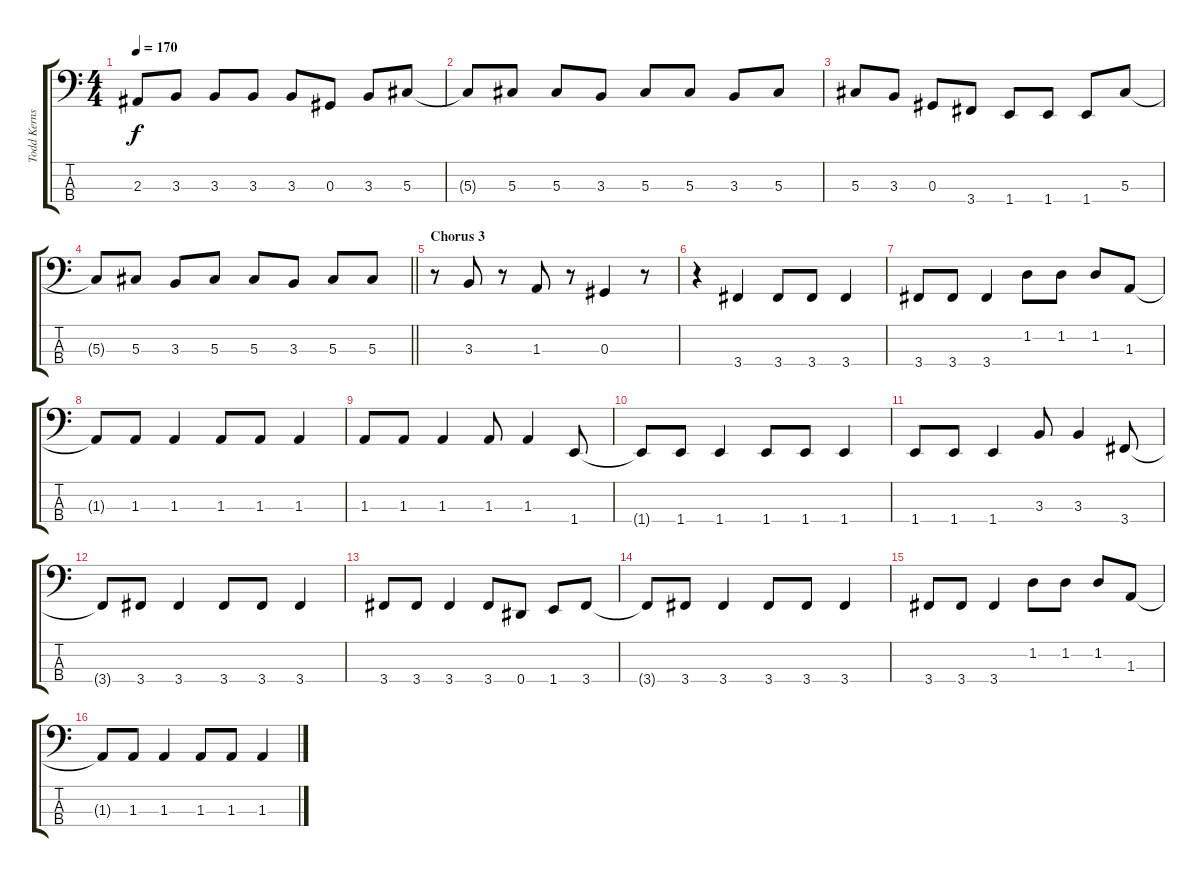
\track ("Todd Kerns" "Todd Kerns") {instrument electricbasspick}
\staff {score tabs}
\tuning (Gb2 Db2 Ab1 Eb1) {hide}
\ts (4 4)
\tempo 170
\clef f4
\ks c
2.3.8{dy f} 3.3.8 3.3.8 3.3.8 3.3.8 0.3.8 3.3.8 5.3.8 |
5.3{t}.8 5.3.8 5.3.8 3.3.8 5.3.8 5.3.8 3.3.8 5.3.8 |
5.3.8 3.3.8 0.3.8 3.4.8 1.4.8 1.4.8 1.4.8 5.3.8 |
\barLineRight lightlight
5.3{t}.8 5.3.8 3.3.8 5.3.8 5.3.8 3.3.8 5.3.8 5.3.8 |
\section ("" "Chorus 3")
r.8 3.3.8 r.8 1.3.8 r.8 0.3.4 r.8 |
r.4 3.4.4 3.4.8 3.4.8 3.4.4 |
3.4.8 3.4.8 3.4.4 1.2.8 1.2.8 1.2.8 1.3.8 |
1.3{t}.8 1.3.8 1.3.4 1.3.8 1.3.8 1.3.4 |
1.3.8 1.3.8 1.3.4 1.3.8 1.3.4 1.4.8 |
1.4{t}.8 1.4.8 1.4.4 1.4.8 1.4.8 1.4.4 |
1.4.8 1.4.8 1.4.4 3.3.8 3.3.4 3.4.8 |
3.4{t}.8 3.4.8 3.4.4 3.4.8 3.4.8 3.4.4 |
3.4.8 3.4.8 3.4.4 3.4.8 0.4.8 1.4.8 3.4.8 |
3.4{t}.8 3.4.8 3.4.4 3.4.8 3.4.8 3.4.4 |
3.4.8 3.4.8 3.4.4 1.2.8 1.2.8 1.2.8 1.3.8 |
1.3{t}.8 1.3.8 1.3.4 1.3.8 1.3.8 1.3.4
